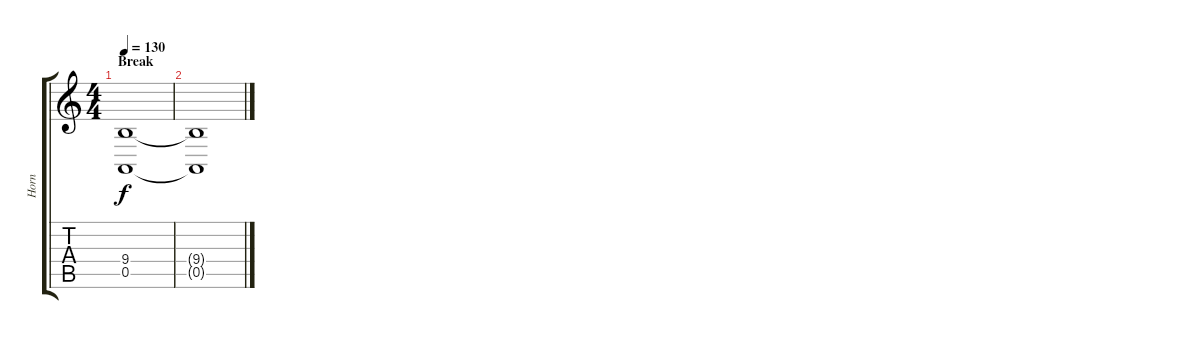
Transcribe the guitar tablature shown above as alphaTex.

\track ("Horn" "Horn") {instrument trumpet}
\staff {score tabs}
\tuning (E4 B3 G3 D3 A2 E2) {hide}
\ts (4 4)
\section ("" "Break")
\tempo 130
\clef g2
\ks c
(9.4 0.5).1{dy f volume 3} |
(9.4{t} 0.5{t}).1
